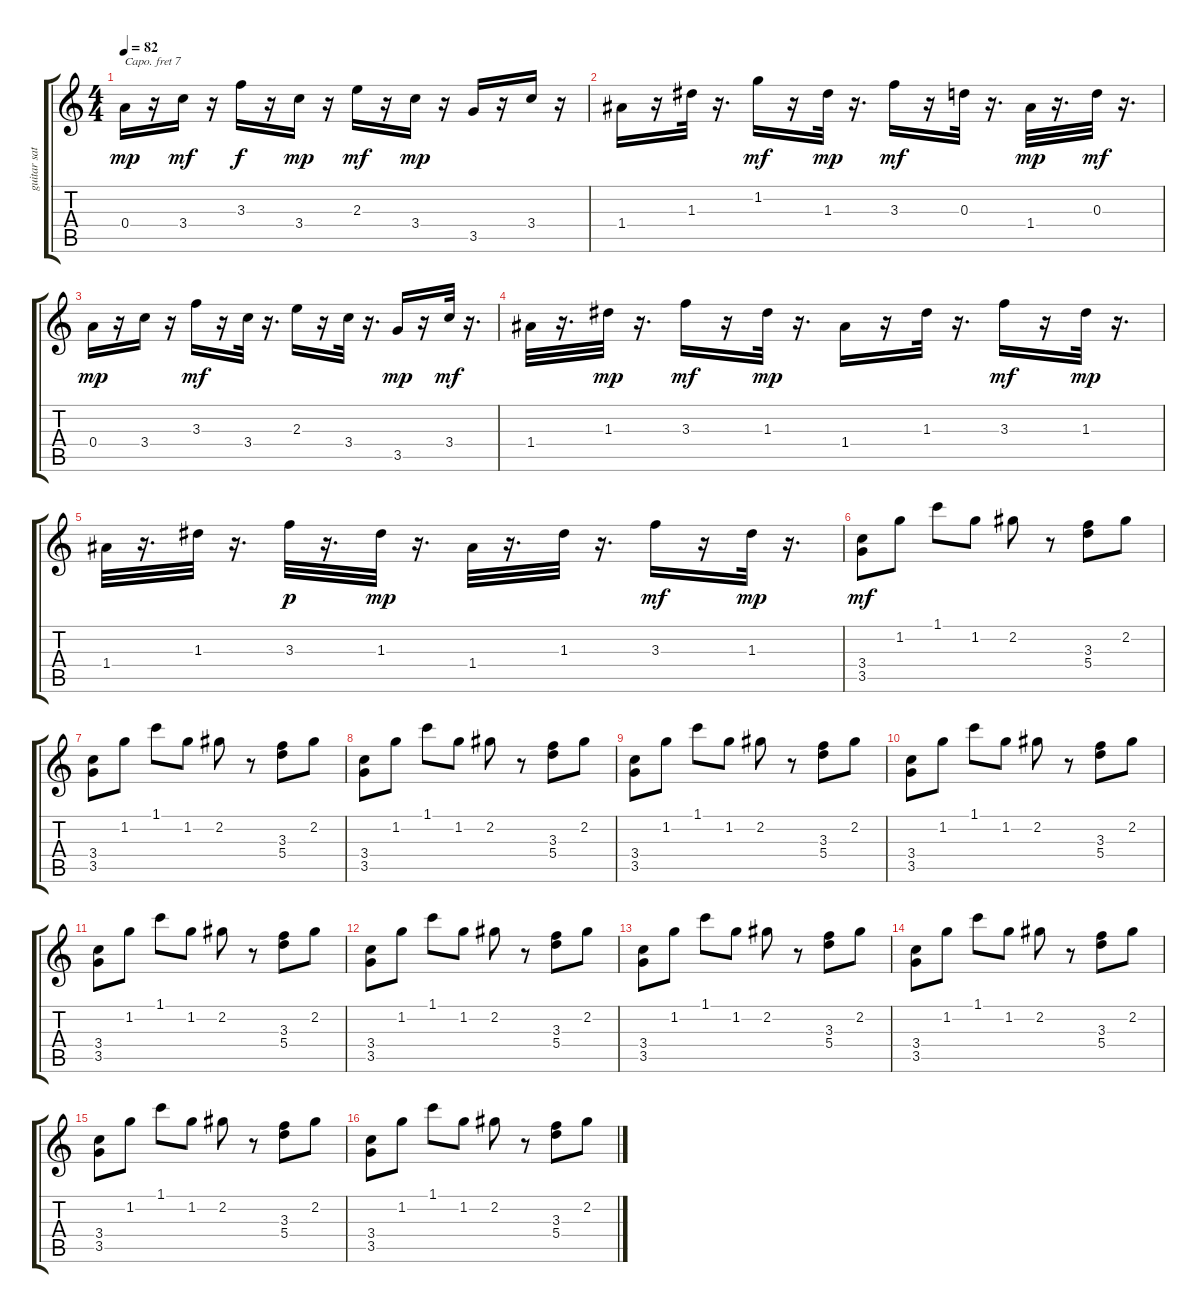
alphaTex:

\track ("guitar saturé" "guitar sat") {instrument distortionguitar}
\staff {score tabs}
\capo 7
\tuning (E4 B3 G3 D3 A2 E2) {hide}
\ts (4 4)
\tempo 82
\clef g2
\ks c
0.4.16{dy mp} r.16 3.4.16{dy mf} r.16 3.3.16{dy f} r.16 3.4.16{dy mp} r.16 2.3.16{dy mf} r.16 3.4.16{dy mp} r.16 3.5.16 r.16 3.4.16 r.16 |
1.4.16 r.16 1.3.32 r.16{d} 1.2.16{dy mf} r.16 1.3.32{dy mp} r.16{d} 3.3.16{dy mf} r.16 0.3.32 r.16{d} 1.4.32{dy mp} r.16{d} 0.3.32{dy mf} r.16{d} |
0.4.16{dy mp} r.16 3.4.16 r.16 3.3.16{dy mf} r.16 3.4.32 r.16{d} 2.3.16 r.16 3.4.32 r.16{d} 3.5.16{dy mp} r.16 3.4.32{dy mf} r.16{d} |
1.4.32 r.16{d} 1.3.32{dy mp} r.16{d} 3.3.16{dy mf} r.16 1.3.32{dy mp} r.16{d} 1.4.16 r.16 1.3.32 r.16{d} 3.3.16{dy mf} r.16 1.3.32{dy mp} r.16{d} |
1.4.32 r.16{d} 1.3.32 r.16{d} 3.3.32{dy p} r.16{d} 1.3.32{dy mp} r.16{d} 1.4.32 r.16{d} 1.3.32 r.16{d} 3.3.16{dy mf} r.16 1.3.32{dy mp} r.16{d} |
(3.4 3.5).8{dy mf} 1.2.8 1.1.8 1.2.8 2.2.8 r.8 (3.3 5.4).8 2.2.8 |
(3.4 3.5).8 1.2.8 1.1.8 1.2.8 2.2.8 r.8 (3.3 5.4).8 2.2.8 |
(3.4 3.5).8 1.2.8 1.1.8 1.2.8 2.2.8 r.8 (3.3 5.4).8 2.2.8 |
(3.4 3.5).8 1.2.8 1.1.8 1.2.8 2.2.8 r.8 (3.3 5.4).8 2.2.8 |
(3.4 3.5).8 1.2.8 1.1.8 1.2.8 2.2.8 r.8 (3.3 5.4).8 2.2.8 |
(3.4 3.5).8 1.2.8 1.1.8 1.2.8 2.2.8 r.8 (3.3 5.4).8 2.2.8 |
(3.4 3.5).8 1.2.8 1.1.8 1.2.8 2.2.8 r.8 (3.3 5.4).8 2.2.8 |
(3.4 3.5).8 1.2.8 1.1.8 1.2.8 2.2.8 r.8 (3.3 5.4).8 2.2.8 |
(3.4 3.5).8 1.2.8 1.1.8 1.2.8 2.2.8 r.8 (3.3 5.4).8 2.2.8 |
(3.4 3.5).8 1.2.8 1.1.8 1.2.8 2.2.8 r.8 (3.3 5.4).8 2.2.8 |
(3.4 3.5).8 1.2.8 1.1.8 1.2.8 2.2.8 r.8 (3.3 5.4).8 2.2.8
